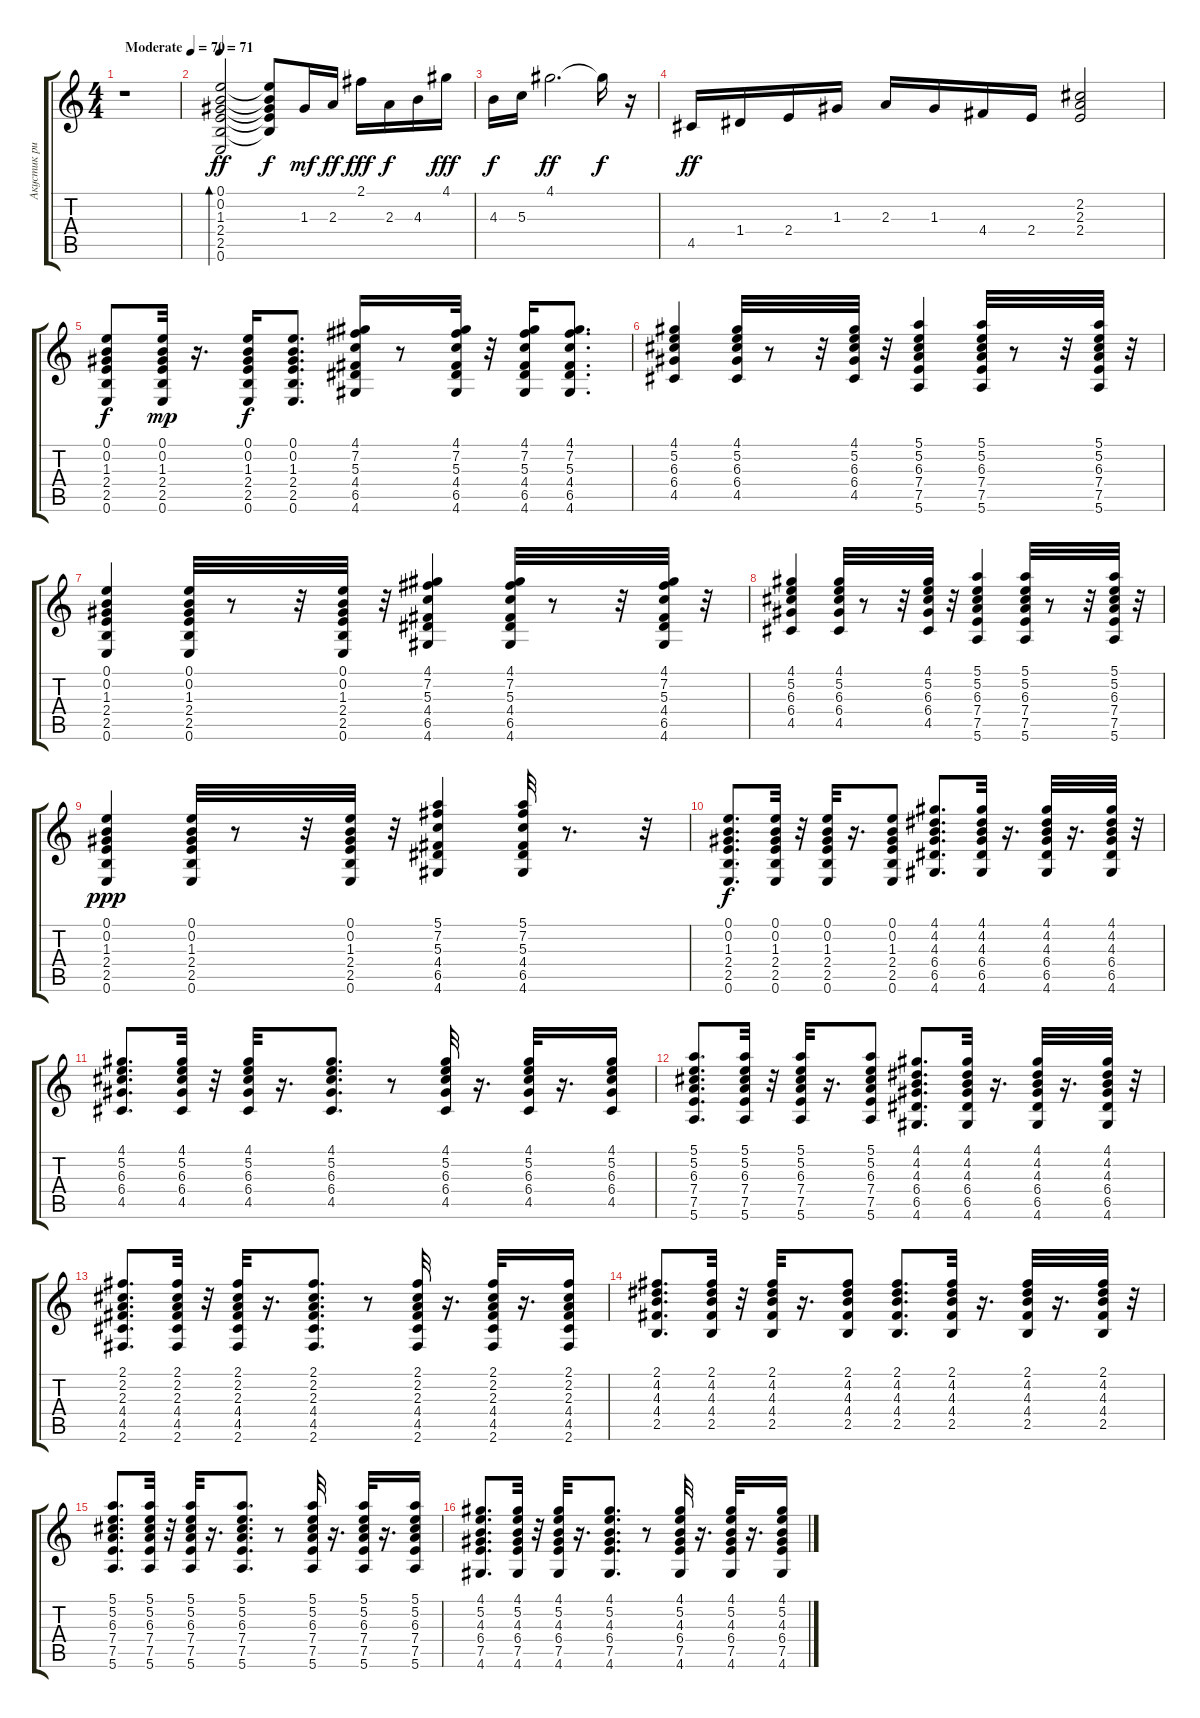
\track ("Акустик ритм" "Акустик ри") {instrument acousticguitarsteel}
\staff {score tabs}
\tuning (E4 B3 G3 D3 A2 E2) {hide}
\ts (4 4)
\tempo (70 "Moderate")
\clef g2
\ks c
r.1{dy ff instrument acousticguitarsteel} |
\tempo 71
(0.1 0.2 1.3 2.4 2.5 0.6).2{bd 120} (0.1{t} 0.2{t} 1.3{t} 2.4{t} 2.5{t}).8{dy f} 1.3.16{dy mf} 2.3.16{dy ff} 2.1.16{dy fff} 2.3.16{dy f} 4.3.16 4.1.16{dy fff} |
4.3.16{dy f} 5.3.16 4.1.2{d dy ff} 4.1{t}.16{dy f} r.16 |
4.5.16{dy ff} 1.4.16 2.4.16 1.3.16 2.3.16 1.3.16 4.4.16 2.4.16 (2.2 2.3 2.4).2 |
(0.1 0.2 1.3 2.4 2.5 0.6).8{dy f} (0.1 0.2 1.3 2.4 2.5 0.6).32{dy mp} r.16{d} (0.1 0.2 1.3 2.4 2.5 0.6).16{dy f} (0.1 0.2 1.3 2.4 2.5 0.6).8{d} (4.1 7.2 5.3 4.4 6.5 4.6).16 r.8 (4.1 7.2 5.3 4.4 6.5 4.6).32 r.32 (4.1 7.2 5.3 4.4 6.5 4.6).16 (4.1 7.2 5.3 4.4 6.5 4.6).8{d} |
(4.1 5.2 6.3 6.4 4.5).4 (4.1 5.2 6.3 6.4 4.5).32 r.8 r.32 (4.1 5.2 6.3 6.4 4.5).32 r.32 (5.1 5.2 6.3 7.4 7.5 5.6).4 (5.1 5.2 6.3 7.4 7.5 5.6).32 r.8 r.32 (5.1 5.2 6.3 7.4 7.5 5.6).32 r.32 |
(0.1 0.2 1.3 2.4 2.5 0.6).4 (0.1 0.2 1.3 2.4 2.5 0.6).32 r.8 r.32 (0.1 0.2 1.3 2.4 2.5 0.6).32 r.32 (4.1 7.2 5.3 4.4 6.5 4.6).4 (4.1 7.2 5.3 4.4 6.5 4.6).32 r.8 r.32 (4.1 7.2 5.3 4.4 6.5 4.6).32 r.32 |
(4.1 5.2 6.3 6.4 4.5).4 (4.1 5.2 6.3 6.4 4.5).32 r.8 r.32 (4.1 5.2 6.3 6.4 4.5).32 r.32 (5.1 5.2 6.3 7.4 7.5 5.6).4 (5.1 5.2 6.3 7.4 7.5 5.6).32 r.8 r.32 (5.1 5.2 6.3 7.4 7.5 5.6).32 r.32 |
(0.1 0.2 1.3 2.4 2.5 0.6).4{dy ppp} (0.1 0.2 1.3 2.4 2.5 0.6).32 r.8 r.32 (0.1 0.2 1.3 2.4 2.5 0.6).32 r.32 (5.1 7.2 5.3 4.4 6.5 4.6).4 (5.1 7.2 5.3 4.4 6.5 4.6).32 r.8{d} r.32 |
(0.1 0.2 1.3 2.4 2.5 0.6).8{d dy f} (0.1 0.2 1.3 2.4 2.5 0.6).32 r.32 (0.1 0.2 1.3 2.4 2.5 0.6).32 r.16{d} (0.1 0.2 1.3 2.4 2.5 0.6).8 (4.1 4.2 4.3 6.4 6.5 4.6).8{d} (4.1 4.2 4.3 6.4 6.5 4.6).32 r.16{d} (4.1 4.2 4.3 6.4 6.5 4.6).32 r.16{d} (4.1 4.2 4.3 6.4 6.5 4.6).32 r.32 |
(4.1 5.2 6.3 6.4 4.5).8{d} (4.1 5.2 6.3 6.4 4.5).32 r.32 (4.1 5.2 6.3 6.4 4.5).32 r.16{d} (4.1 5.2 6.3 6.4 4.5).8{d} r.8 (4.1 5.2 6.3 6.4 4.5).32 r.16{d} (4.1 5.2 6.3 6.4 4.5).32 r.16{d} (4.1 5.2 6.3 6.4 4.5).16 |
(5.1 5.2 6.3 7.4 7.5 5.6).8{d} (5.1 5.2 6.3 7.4 7.5 5.6).32 r.32 (5.1 5.2 6.3 7.4 7.5 5.6).32 r.16{d} (5.1 5.2 6.3 7.4 7.5 5.6).8 (4.1 4.2 4.3 6.4 6.5 4.6).8{d} (4.1 4.2 4.3 6.4 6.5 4.6).32 r.16{d} (4.1 4.2 4.3 6.4 6.5 4.6).32 r.16{d} (4.1 4.2 4.3 6.4 6.5 4.6).32 r.32 |
(2.1 2.2 2.3 4.4 4.5 2.6).8{d} (2.1 2.2 2.3 4.4 4.5 2.6).32 r.32 (2.1 2.2 2.3 4.4 4.5 2.6).32 r.16{d} (2.1 2.2 2.3 4.4 4.5 2.6).8{d} r.8 (2.1 2.2 2.3 4.4 4.5 2.6).32 r.16{d} (2.1 2.2 2.3 4.4 4.5 2.6).32 r.16{d} (2.1 2.2 2.3 4.4 4.5 2.6).16 |
(2.1 4.2 4.3 4.4 2.5).8{d} (2.1 4.2 4.3 4.4 2.5).32 r.32 (2.1 4.2 4.3 4.4 2.5).32 r.16{d} (2.1 4.2 4.3 4.4 2.5).8 (2.1 4.2 4.3 4.4 2.5).8{d} (2.1 4.2 4.3 4.4 2.5).32 r.16{d} (2.1 4.2 4.3 4.4 2.5).32 r.16{d} (2.1 4.2 4.3 4.4 2.5).32 r.32 |
(5.1 5.2 6.3 7.4 7.5 5.6).8{d} (5.1 5.2 6.3 7.4 7.5 5.6).32 r.32 (5.1 5.2 6.3 7.4 7.5 5.6).32 r.16{d} (5.1 5.2 6.3 7.4 7.5 5.6).8{d} r.8 (5.1 5.2 6.3 7.4 7.5 5.6).32 r.16{d} (5.1 5.2 6.3 7.4 7.5 5.6).32 r.16{d} (5.1 5.2 6.3 7.4 7.5 5.6).16 |
(4.1 5.2 4.3 6.4 7.5 4.6).8{d} (4.1 5.2 4.3 6.4 7.5 4.6).32 r.32 (4.1 5.2 4.3 6.4 7.5 4.6).32 r.16{d} (4.1 5.2 4.3 6.4 7.5 4.6).8{d} r.8 (4.1 5.2 4.3 6.4 7.5 4.6).32 r.16{d} (4.1 5.2 4.3 6.4 7.5 4.6).32 r.16{d} (4.1 5.2 4.3 6.4 7.5 4.6).16
